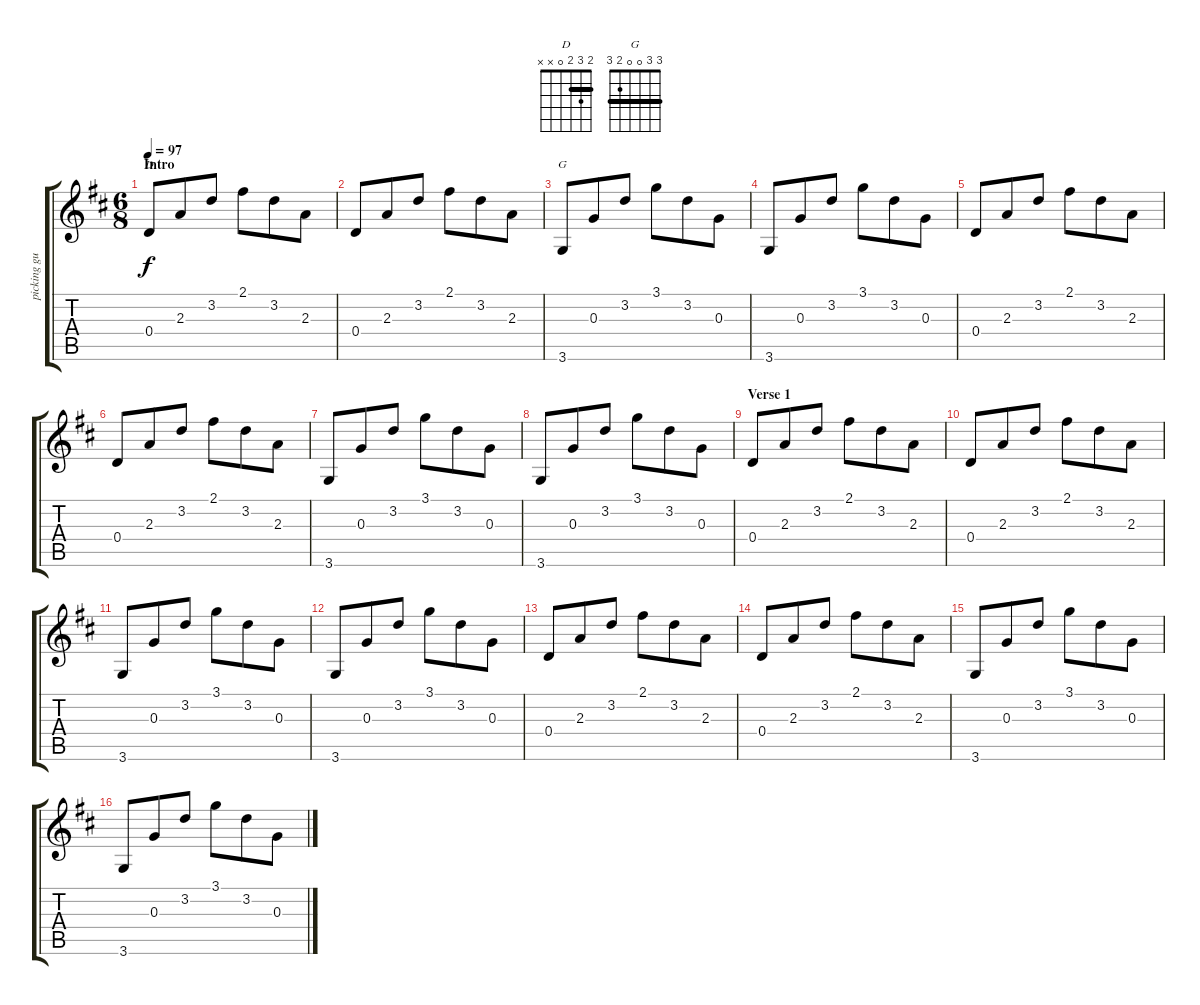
\track ("picking guitar" "picking gu") {instrument acousticguitarsteel}
\staff {score tabs}
\tuning (E4 B3 G3 D3 A2 E2) {hide}
\chord ("D" 2 3 2 0 x x) {barre 2}
\chord ("G" 3 3 0 0 2 3) {barre 3}
\ts (6 8)
\section ("" "Intro")
\tempo 97
\clef g2
\ks d
0.4.8{ch "D" dy f instrument acousticguitarsteel} 2.3.8 3.2.8 2.1.8 3.2.8 2.3.8 |
0.4.8 2.3.8 3.2.8 2.1.8 3.2.8 2.3.8 |
3.6.8{ch "G"} 0.3.8 3.2.8 3.1.8 3.2.8 0.3.8 |
3.6.8 0.3.8 3.2.8 3.1.8 3.2.8 0.3.8 |
0.4.8 2.3.8 3.2.8 2.1.8 3.2.8 2.3.8 |
0.4.8 2.3.8 3.2.8 2.1.8 3.2.8 2.3.8 |
3.6.8 0.3.8 3.2.8 3.1.8 3.2.8 0.3.8 |
3.6.8 0.3.8 3.2.8 3.1.8 3.2.8 0.3.8 |
\section ("" "Verse 1")
0.4.8 2.3.8 3.2.8 2.1.8 3.2.8 2.3.8 |
0.4.8 2.3.8 3.2.8 2.1.8 3.2.8 2.3.8 |
3.6.8 0.3.8 3.2.8 3.1.8 3.2.8 0.3.8 |
3.6.8 0.3.8 3.2.8 3.1.8 3.2.8 0.3.8 |
0.4.8 2.3.8 3.2.8 2.1.8 3.2.8 2.3.8 |
0.4.8 2.3.8 3.2.8 2.1.8 3.2.8 2.3.8 |
3.6.8 0.3.8 3.2.8 3.1.8 3.2.8 0.3.8 |
3.6.8 0.3.8 3.2.8 3.1.8 3.2.8 0.3.8
